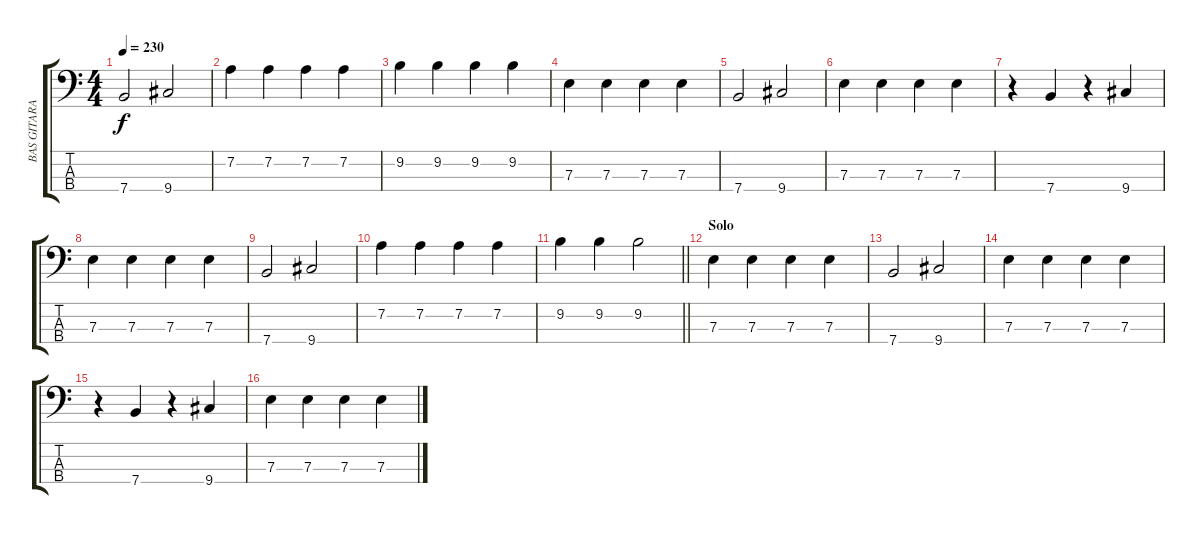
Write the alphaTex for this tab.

\track ("BAS GITARA" "BAS GITARA") {instrument electricbasspick}
\staff {score tabs}
\tuning (G2 D2 A1 E1) {hide}
\ts (4 4)
\tempo 230
\clef f4
\ks c
7.4.2{dy f} 9.4.2 |
7.2.4 7.2.4 7.2.4 7.2.4 |
9.2.4 9.2.4 9.2.4 9.2.4 |
7.3.4 7.3.4 7.3.4 7.3.4 |
7.4.2 9.4.2 |
7.3.4 7.3.4 7.3.4 7.3.4 |
r.4 7.4.4 r.4 9.4.4 |
7.3.4 7.3.4 7.3.4 7.3.4 |
7.4.2 9.4.2 |
7.2.4 7.2.4 7.2.4 7.2.4 |
\barLineRight lightlight
9.2.4 9.2.4 9.2.2 |
\section ("" "Solo")
7.3.4 7.3.4 7.3.4 7.3.4 |
7.4.2 9.4.2 |
7.3.4 7.3.4 7.3.4 7.3.4 |
r.4 7.4.4 r.4 9.4.4 |
7.3.4 7.3.4 7.3.4 7.3.4
